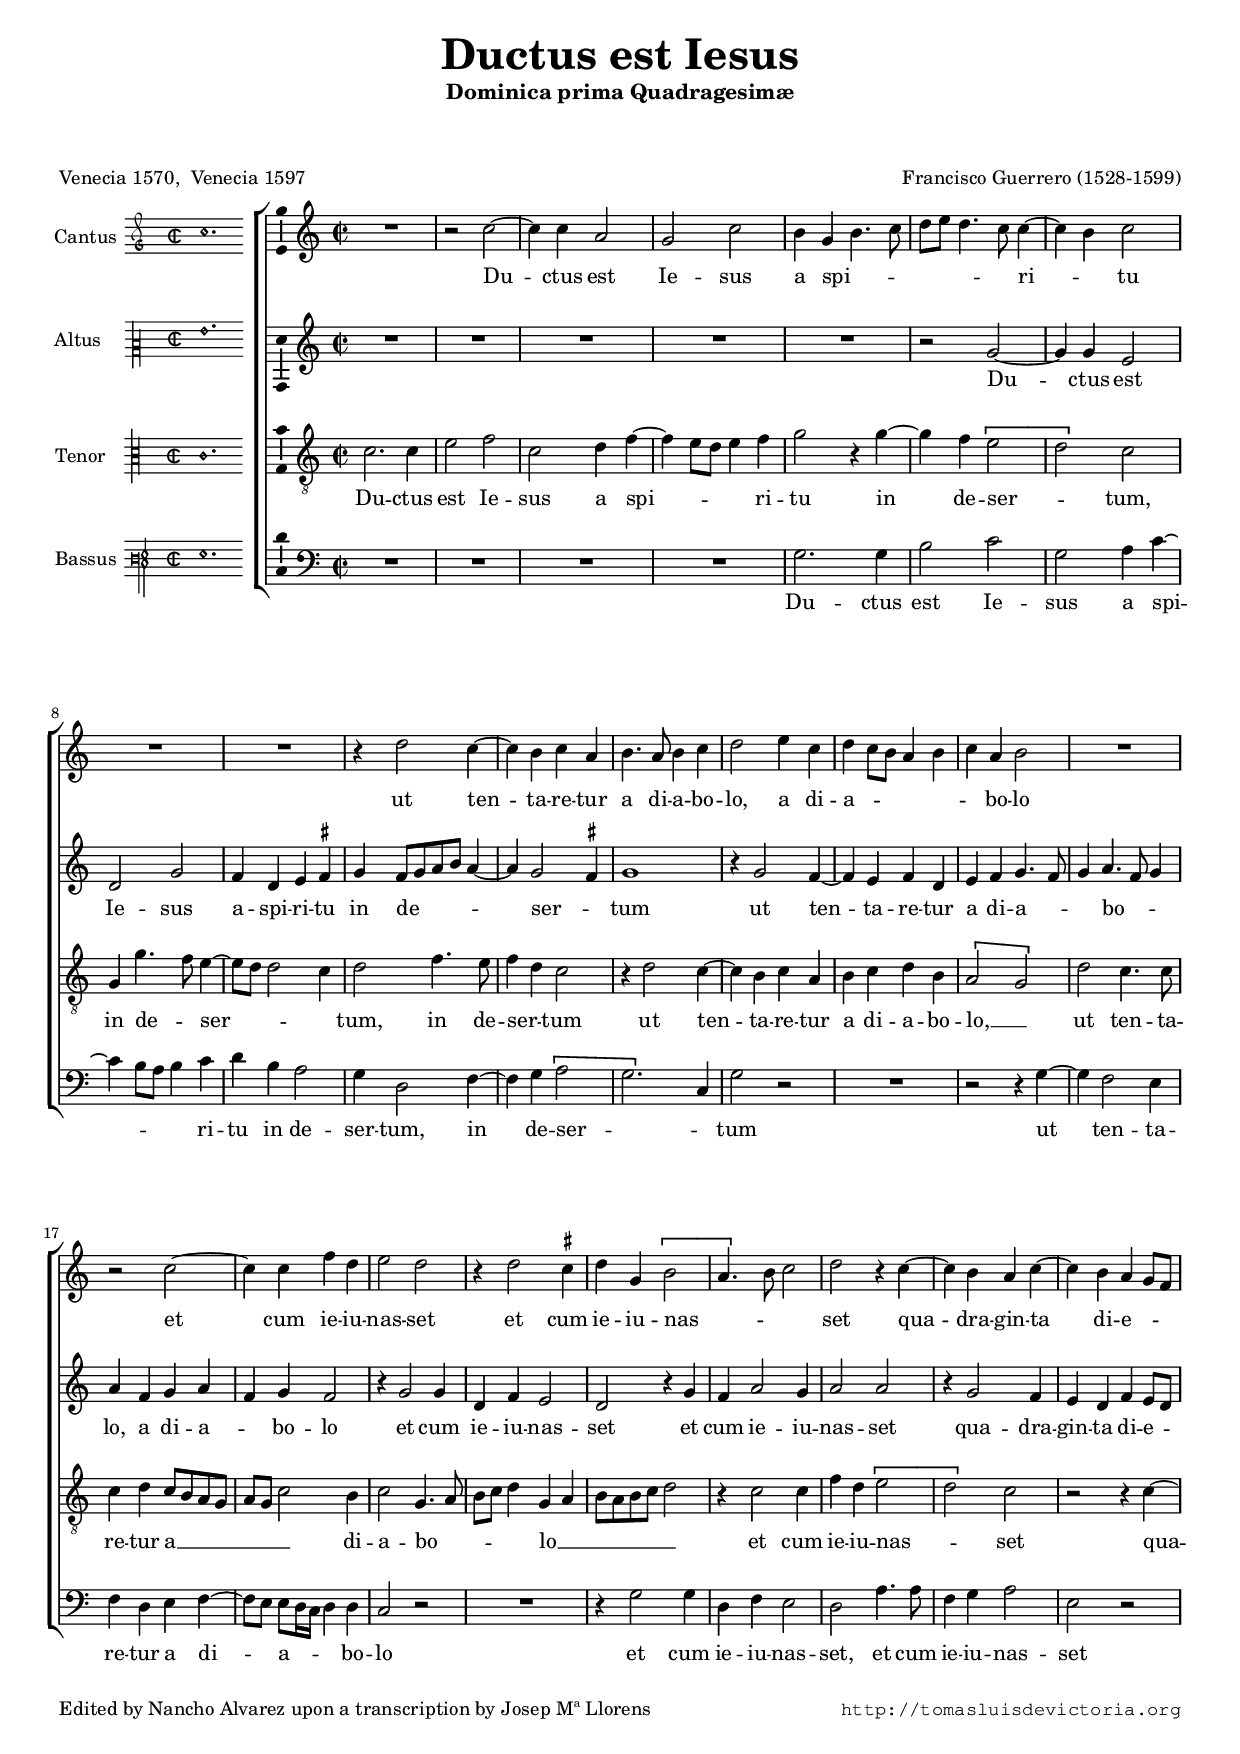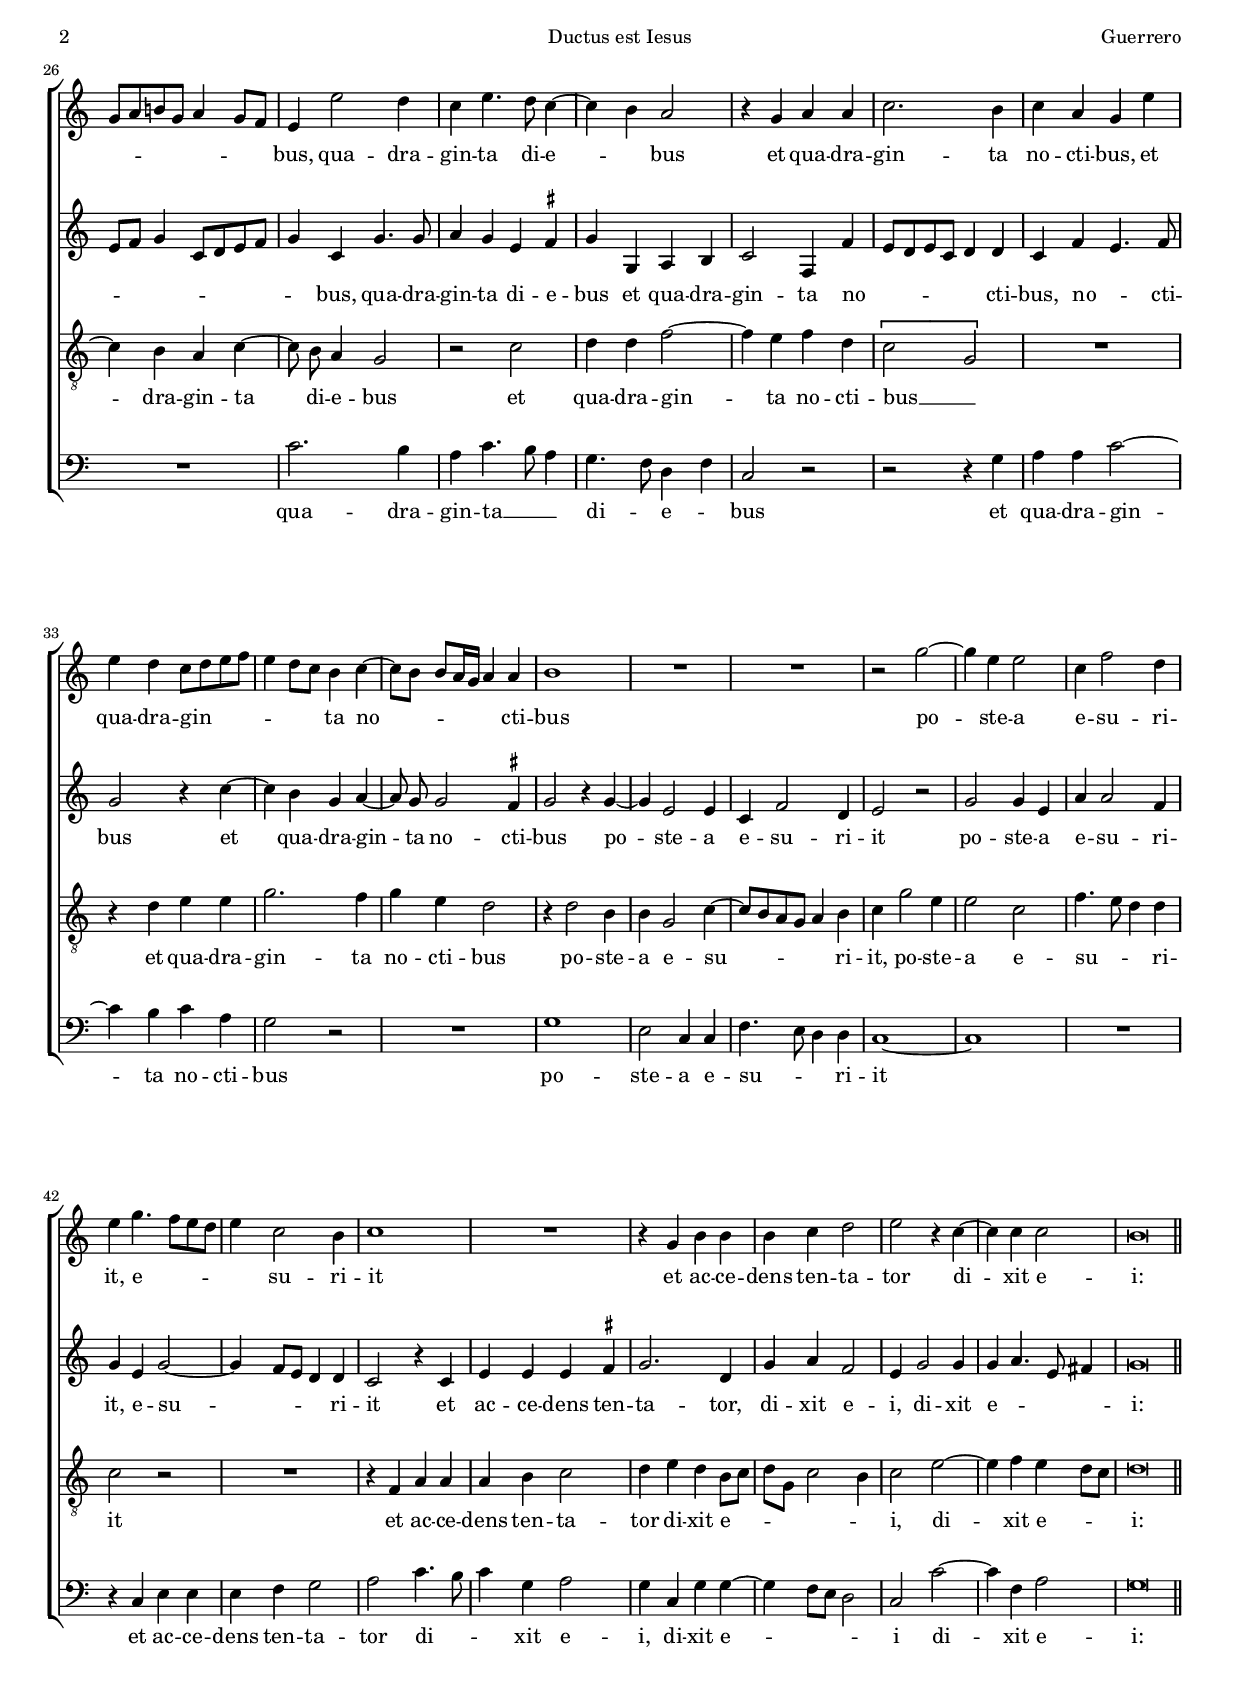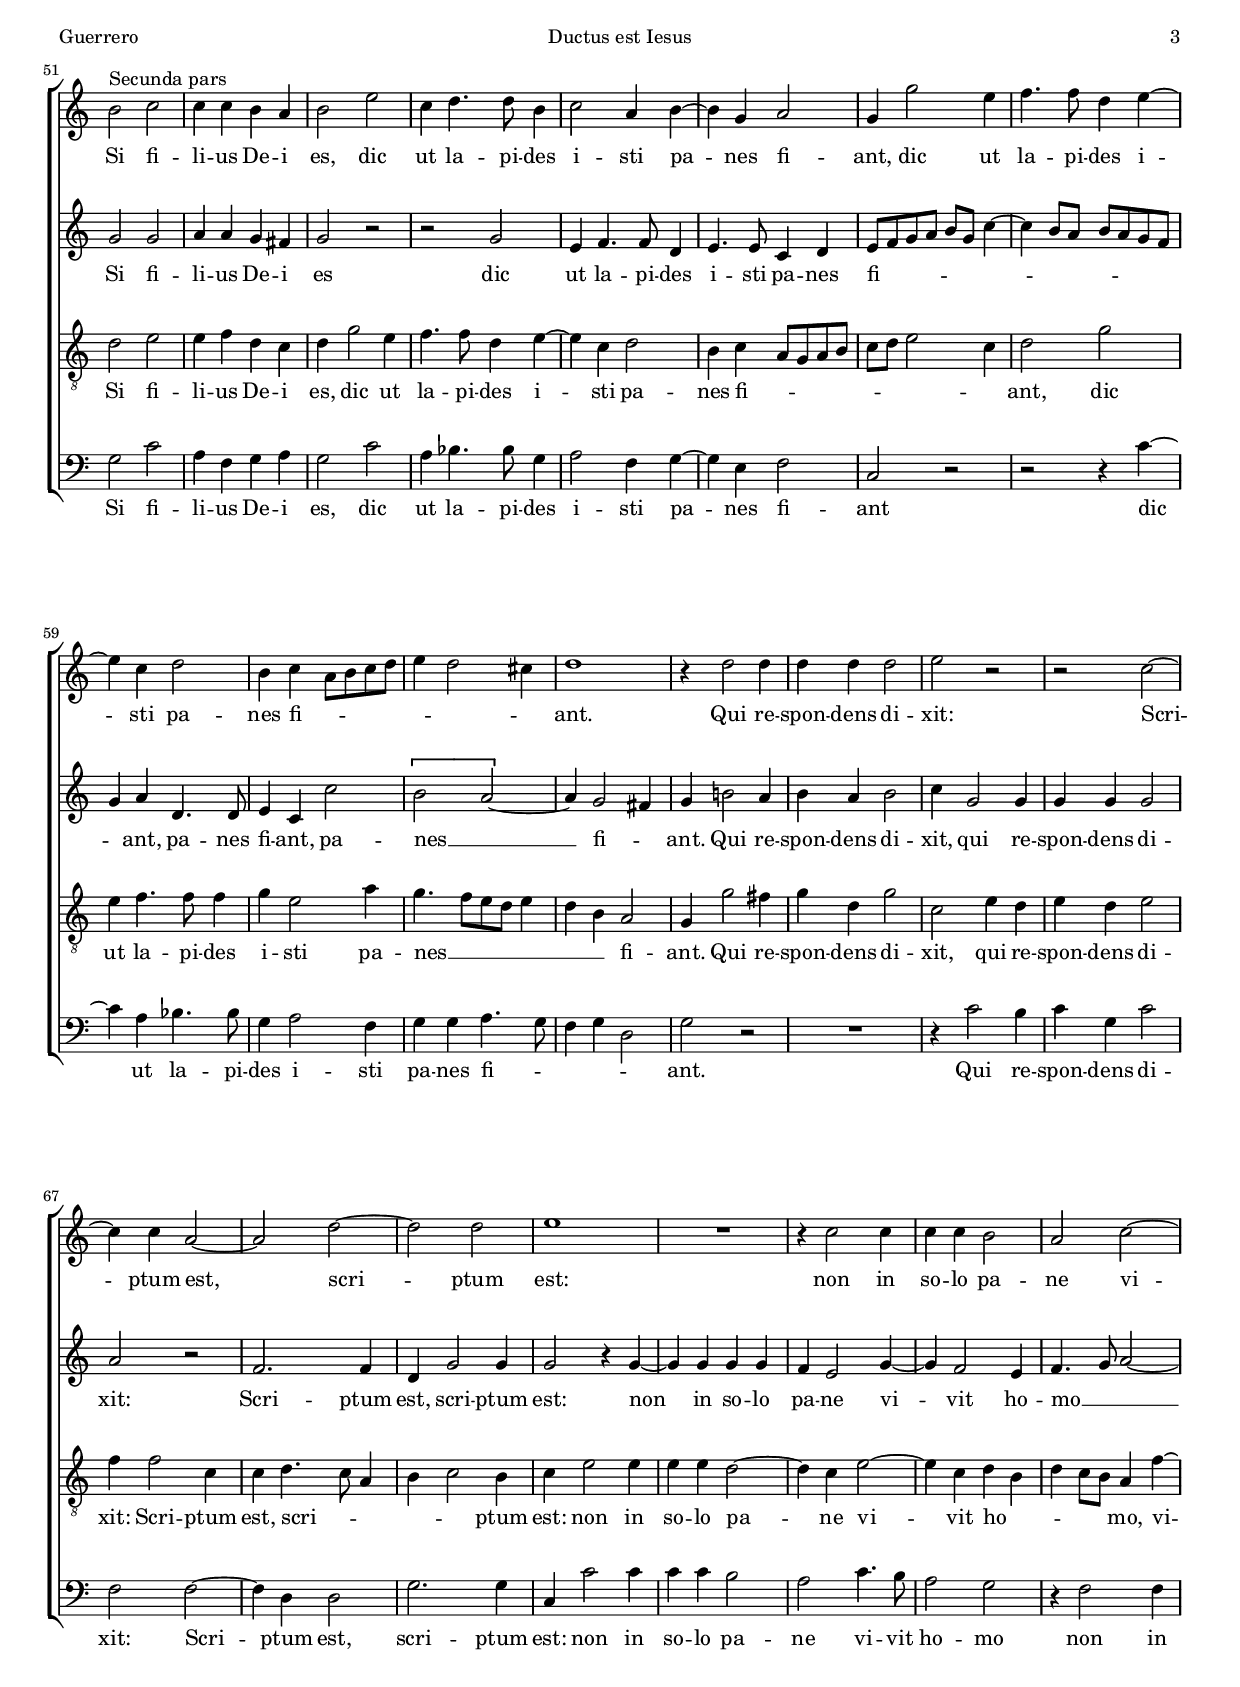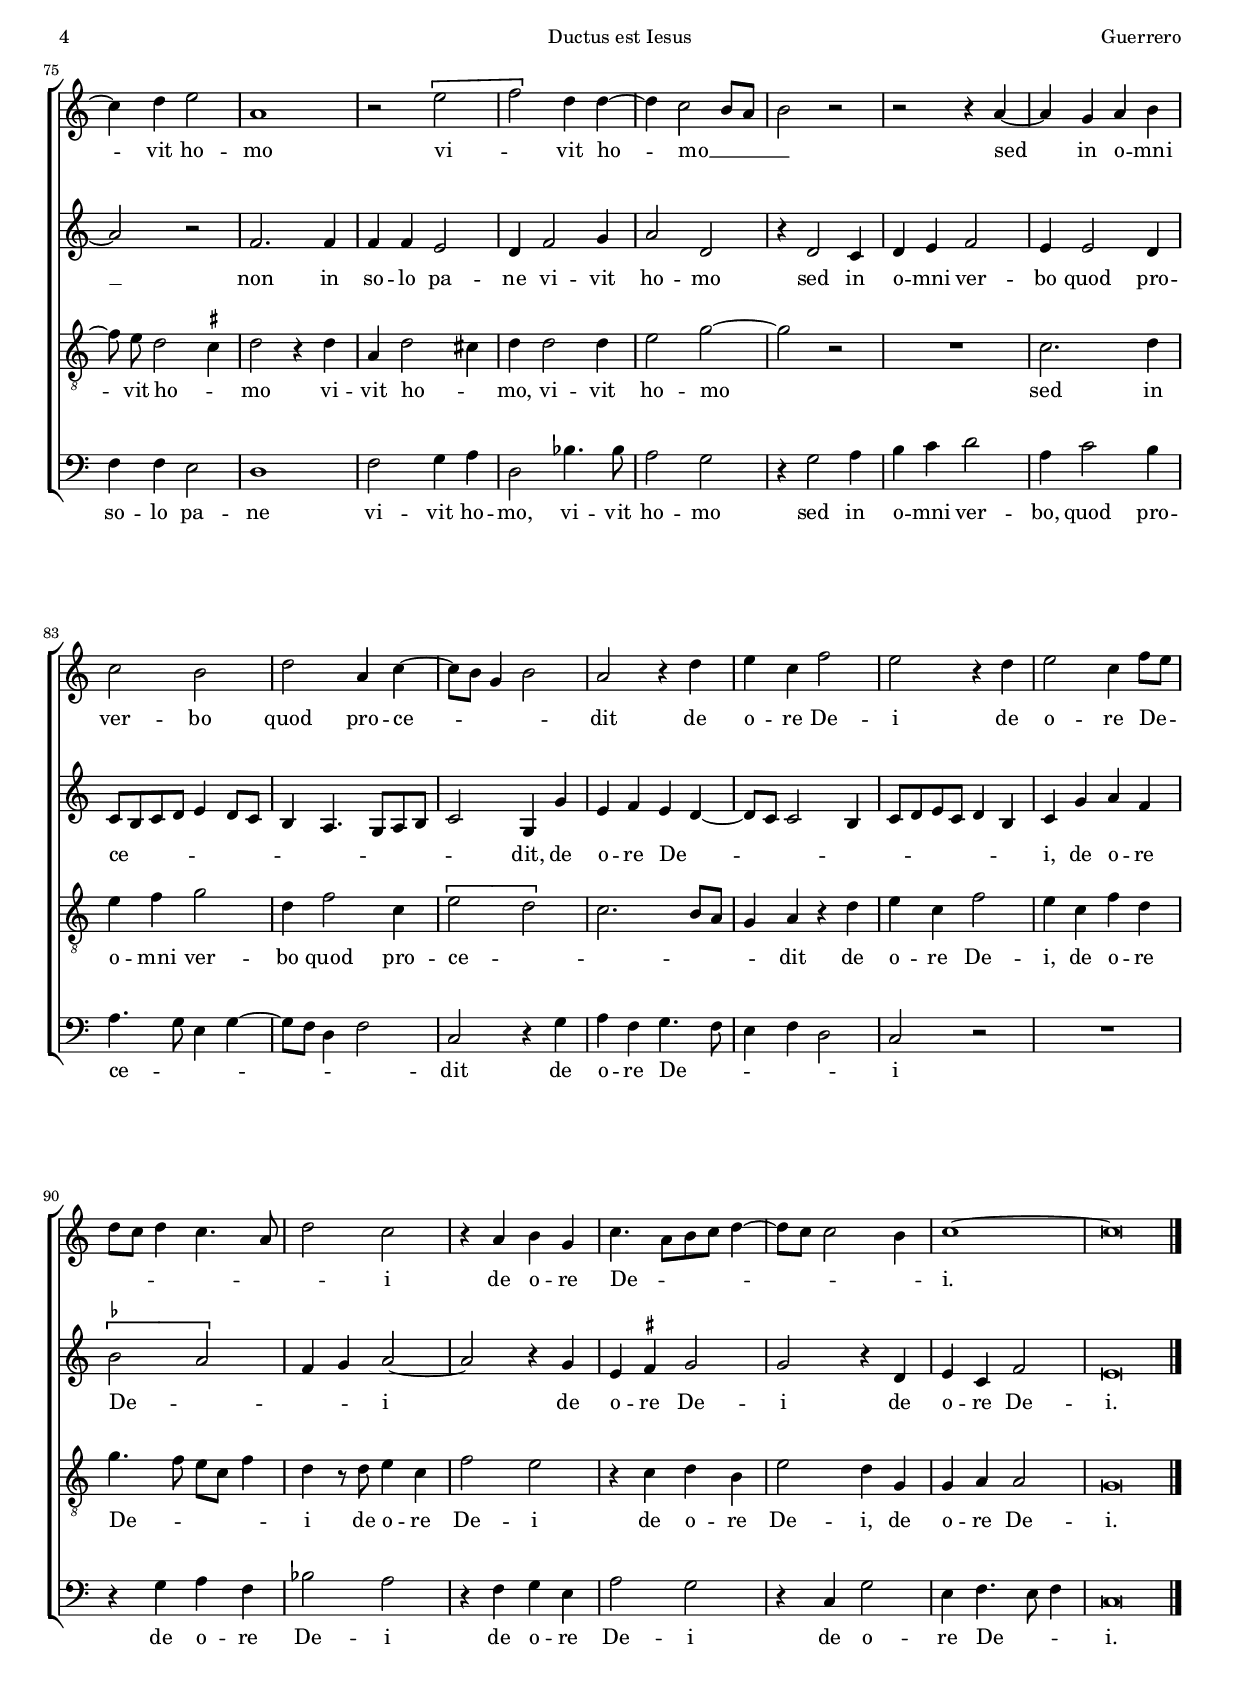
\version "2.24.0"

#(set-default-paper-size "a4")
#(set-global-staff-size 16.5)
#(ly:set-option 'point-and-click #f)
%mobile -s15.5 -i3.3

italicas=\override LyricText.font-shape = #'italic
rectas=\override LyricText.font-shape = #'upright
ss=\once \set suggestAccidentals = ##t
incipitwidth = 20
mtempo={\tempo 4 = 100}
mtempob={\tempo 4 = 50}

htitle="Ductus est Iesus"
hcomposer="Guerrero"

\header {
	title=\markup{\fontsize #3 "Ductus est Iesus"}
	subtitle="Dominica prima Quadragesimæ"
	subsubtitle=\markup{\null \vspace #2 }
	composer="Francisco Guerrero (1528-1599)"
        pdfauthor=\composer
	%opus="(-)"
	poet=\markup{"Venecia 1570,  Venecia 1597"} % Venezia, Antonio Gardano 1570; Venezia Giacomo Vincenzi 1597 
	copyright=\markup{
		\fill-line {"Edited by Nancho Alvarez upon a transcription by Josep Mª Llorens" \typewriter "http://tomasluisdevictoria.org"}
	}
%	tagline=""
}


global={\key c \major \time 2/2 
                \skip 1*50 \bar "||" \break
		\skip 1*46 \bar "|."
}

cantus={
	R1*4/4 |
	r2 c'' ~ |
	c''4 c'' a'2 |
	g' c'' |
%5
	b'4 g' b'4. c''8 |
	d'' e'' d''4. c''8 c''4 ~ |
	c'' b' c''2 |
	R1*4/4 |
	R1*4/4 |
%10
	r4 d''2 c''4 ~ |
	c'' b' c'' a' |
	b'4. a'8 b'4 c'' |
	d''2 e''4 c'' |
	d'' c''8 b' a'4 b' |
%15
	c'' a' b'2 |
	R1*4/4 |
	r2 c'' ~ |
	c''4 c'' f'' d'' |
	e''2 d'' |
%20
	r4 d''2 \ss cis''4 |
	d'' g' \[b'2 |
	a'4.\] b'8 c''2 |
	d'' r4 c'' ~ |
	c'' b' a' c'' ~ |
%25
	c'' b' a' g'8 f' |
	g' a' b'! g' a'4 g'8 f' |
	e'4 e''2 d''4 |
	c'' e''4. d''8 c''4 ~ |
	c'' b' a'2 |
%30
	r4 g' a' a' |
	c''2. b'4 |
	c'' a' g' e'' |
	e'' d'' c''8 d'' e'' f'' |
	e''4 d''8 c'' b'4 c'' ~ |
%35
	 c''8[ b']  b'[ a'16 g'] a'4 a' |
	b'1 |
	R1*4/4 |
	R1*4/4 |
	r2 g'' ~ |
%40
	g''4 e'' e''2 |
	c''4 f''2 d''4 |
	e'' g''4. f''8 e'' d'' |
	e''4 c''2 b'4 |
	c''1 |
%45
	R1*4/4 |
	r4 g' b' b' |
	b' c'' d''2 |
	e'' r4 c'' ~ |
	c'' c'' c''2 |
%50
	b'\breve*1/2 |
	s4*0^\markup{"Secunda pars"}
        b'2 c'' |
	c''4 c'' b' a' |
	b'2 e'' |
	c''4 d''4. d''8 b'4 |
%55
	c''2 a'4 b' ~ |
	b' g' a'2 |
	g'4 g''2 e''4 |
	f''4. f''8 d''4 e'' ~ |
	e'' c'' d''2 |
%60
	b'4 c'' a'8 b' c'' d'' |
	e''4 d''2 cis''4 |
	d''1 |
	r4 d''2 d''4 |
	d'' d'' d''2 |
%65
	e'' r |
	r c'' ~ |
	c''4 c'' a'2 ~ |
	a' d'' ~ |
	d'' d'' |
%70
	e''1 |
	R1*4/4 |
	r4 c''2 c''4 |
	c'' c'' b'2 |
	a' c'' ~ | %\pageBreak
%75
	c''4 d'' e''2 |
	a'1 |
	r2 \[e'' |
	f''\] d''4 d'' ~ |
	d'' c''2 b'8 a' |
%80
	b'2 r |
	r r4 a' ~ |
	a' g' a' b' |
	c''2 b' |
	d'' a'4 c'' ~ |
%85
	c''8 b' g'4 b'2 |
	a' r4 d'' |
	e'' c'' f''2 |
	e'' r4 d'' |
	e''2 c''4 f''8 e'' |
%90
	d'' c'' d''4 c''4. a'8 |
	d''2 c'' |
	r4 a' b' g' |
	c''4.  a'8[ b' c''] d''4 ~ |
	d''8 c'' c''2 b'4 |
%95
	c''1 ~ |
	c''\breve*1/2
}

altus={
	R1*4/4 |
	R1*4/4 |
	R1*4/4 |
	R1*4/4 |
%5
	R1*4/4 |
	r2 g' ~ |
	g'4 g' e'2 |
	d' g' |
	f'4 d' e' \ss fis' |
%10
	g'  f'8[ g' a' b'] a'4 ~ |
	a' g'2 \ss fis'4 |
	g'1 |
	r4 g'2 f'4 ~ |
	f' e' f' d' |
%15
	e' f' g'4. f'8 |
	g'4 a'4. f'8 g'4 |
	a' f' g' a' |
	f' g' f'2 |
	r4 g'2 g'4 |
%20
	d' f' e'2 |
	d' r4 g' |
	f' a'2 g'4 |
	a'2 a' |
	r4 g'2 f'4 |
%25
	e' d' f' e'8 d' |
	e' f' g'4 c'8 d' e' f' |
	g'4 c' g'4. g'8 |
	a'4 g' e' \ss fis' |
	g' g a b |
%30
	c'2 f4 f' |
	e'8 d' e' c' d'4 d' |
	c' f' e'4. f'8 |
	g'2 r4 c'' ~ |
	c'' b' g' a' ~ |
%35
	\set Staff.autoBeaming = ##f
	a'8 g' g'2 \ss fis'4 |
	\set Staff.autoBeaming = ##t
	g'2 r4 g' ~ |
	g' e'2 e'4 |
	c' f'2 d'4 |
	e'2 r |
%40
	g' g'4 e' |
	a' a'2 f'4 |
	g' e' g'2 ~ |
	g'4 f'8 e' d'4 d' |
	c'2 r4 c' |
%45
	e' e' e' \ss fis' |
	g'2. d'4 |
	g' a' f'2 |
	e'4 g'2 g'4 |
	g' a'4. e'8 fis'4 |
%50
	g'\breve*1/2 |
	g'2 g' |
	a'4 a' g' fis' |
	g'2 r |
	r g' |
%55
	e'4 f'4. f'8 d'4 |
	e'4. e'8 c'4 d' |
	e'8 f' g' a' b' g' c''4 ~ |
	c'' b'8 a' b' a' g' f' |
	g'4 a' d'4. d'8 |
%60
	e'4 c' c''2 |
	\[b' a' ~ \]
	a'4 g'2 fis'4 |
	g' b'!2 a'4 |
	b' a' b'2 |
%65
	c''4 g'2 g'4 |
	g' g' g'2 |
	a' r |
	f'2. f'4 |
	d' g'2 g'4 |
%70
	g'2 r4 g' ~ |
	g' g' g' g' |
	f' e'2 g'4 ~ |
	g' f'2 e'4 |
	f'4. g'8 a'2 ~ |
%75
	a' r |
	f'2. f'4 |
	f' f' e'2 |
	d'4 f'2 g'4 |
	a'2 d' |
%80
	r4 d'2 c'4 |
	d' e' f'2 |
	e'4 e'2 d'4 |
	c'8 b c' d' e'4 d'8 c' |
	b4 a4. g8 a b |
%85
	c'2 g4 g' |
	e' f' e' d' ~ |
	d'8 c' c'2 b4 |
	c'8 d' e' c' d'4 b |
	c' g' a' f' |
%90
	\ss \[bes'2 a'\] |
	f'4 g' a'2 ~ |
	a' r4 g' |
	e' \ss fis' g'2 |
	g' r4 d' |
%95
	e' c' f'2 |
	e'\breve*1/2
}

tenor={
	c'2. c'4 |
	e'2 f' |
	c' d'4 f' ~ |
	f' e'8 d' e'4 f' |
%5
	g'2 r4 g' ~ |
	g' f' \[e'2 |
	d'\] c' |
	g4 g'4. f'8 e'4 ~ |
	e'8 d' d'2 c'4 | % CSIC sugiere cis'
%10
	d'2 f'4. e'8 |
	f'4 d' c'2 |
	r4 d'2 c'4 ~ |
	c' b c' a |
	b c' d' b |
%15
	\[a2 g\] |
	d' c'4. c'8 |
	c'4 d' c'8 b a g |
	a g c'2 b4 |
	c'2 g4. a8 |
%20
	b c' d'4 g a |
	b8 a b c' d'2 |
	r4 c'2 c'4 |
	f' d' \[e'2 |
	d'\] c' |
%25
	r r4 c' ~ |
	c' b a c' ~ |
	c'8 \noBeam b a4 g2 |
	r c' |
	d'4 d' f'2 ~ |
%30
	f'4 e' f' d' |
	\[c'2 g\] |
	R1*4/4 |
	r4 d' e' e' |
	g'2. f'4 |
%35
	g' e' d'2 |
	r4 d'2 b4 |
	b g2 c'4 ~ |
	c'8 b a g a4 b |
	c' g'2 e'4 |
%40
	e'2 c' |
	f'4. e'8 d'4 d' |
	c'2 r |
	R1*4/4 |
	r4 f a a |
%45
	a b c'2 |
	d'4 e' d' b8 c' |
	d' g c'2 b4 |
	c'2 e' ~ |
	e'4 f' e' d'8 c' |
%50
	d'\breve*1/2 |
	d'2 e' |
	e'4 f' d' c' |
	d' g'2 e'4 |
	f'4. f'8 d'4 e' ~ |
%55
	e' c' d'2 |
	b4 c' a8 g a b |
	c' d' e'2 c'4 |
	d'2 g' |
	e'4 f'4. f'8 f'4 |
%60
	g' e'2 a'4 |
	g'4.  f'8[ e' d'] e'4 |
	d' b a2 |
	g4 g'2 fis'4 |
	g' d' g'2 |
%65
	c' e'4 d' |
	e' d' e'2 |
	f'4 f'2 c'4 |
	c' d'4. c'8 a4 |
	b c'2 b4 |
%70
	c' e'2 e'4 |
	e' e' d'2 ~ |
	d'4 c' e'2 ~ |
	e'4 c' d' b |
	d' c'8 b a4 f' ~ |
%75
	f'8 \noBeam e' d'2 \ss cis'4 |
	d'2 r4 d' |
	a d'2 cis'4 |
	d' d'2 d'4 |
	e'2 g' ~ |
%80
	g' r |
	R1*4/4 |
	c'2. d'4 |
	e' f' g'2 |
	d'4 f'2 c'4 |
%85
	\[e'2 d'\] |
	c'2. b8 a |
	g4 a r d' |
	e' c' f'2 |
	e'4 c' f' d' |
%90
	g'4.  f'8 e' c' f'4 |
	d' r8 d' e'4 c' |
	f'2 e' |
	r4 c' d' b |
	e'2 d'4 g |
%95
	g a a2 |
	g\breve*1/2
}

bassus={
	R1*4/4 |
	R1*4/4 |
	R1*4/4 |
	R1*4/4 |
%5
	g2. g4 |
	b2 c' |
	g a4 c' ~ |
	c' b8 a b4 c' |
	d' b a2 |
%10
	g4 d2 f4 ~ |
	f g \[a2 |
	g2.\] c4 |
	g2 r |
	R1*4/4 |
%15
	r2 r4 g ~ |
	g f2 e4 |
	f d e f ~ |
	 f8[ e]  e[ d16 c] d4 d |
	c2 r |
%20
	R1*4/4 |
	r4 g2 g4 |
	d f e2 |
	d a4. a8 |
	f4 g a2 |
%25
	e r |
	R1*4/4 |
	c'2. b4 |
	a c'4. b8 a4 |
	g4. f8 d4 f |
%30
	c2 r |
	r r4 g |
	a a c'2 ~ |
	c'4 b c' a |
	g2 r |
%35
	R1*4/4 |
	g1 |
	e2 c4 c |
	f4. e8 d4 d |
	c1 ~ |
%40
	c |
	R1*4/4 |
	r4 c e e |
	e f g2 |
	a c'4. b8 |
%45
	c'4 g a2 |
	g4 c g g ~ |
	g f8 e d2 |
	c c' ~ |
	c'4 f a2 |
%50
	g\breve*1/2 |
	g2 c' |
	a4 f g a |
	g2 c' |
	a4 bes4. bes8 g4 |
%55
	a2 f4 g ~ |
	g e f2 |
	c r |
	r r4 c' ~ |
	c' a bes4. bes8 |
%60
	g4 a2 f4 |
	g g a4. g8 |
	f4 g d2 |
	g r |
	R1*4/4 |
%65
	r4 c'2 b4 |
	c' g c'2 |
	f f ~ |
	f4 d d2 |
	g2. g4 |
%70
	c c'2 c'4 |
	c' c' b2 |
	a c'4. b8 |
	a2 g |
	r4 f2 f4 |
%75
	f f e2 |
	d1 |
	f2 g4 a |
	d2 bes4. bes8 |
	a2 g |
%80
	r4 g2 a4 |
	b c' d'2 |
	a4 c'2 b4 |
	a4. g8 e4 g ~ |
	g8 f d4 f2 |
%85
	c r4 g |
	a f g4. f8 |
	e4 f d2 |
	c r |
	R1*4/4 |
%90
	r4 g a f |
	bes2 a |
	r4 f g e |
	a2 g |
	r4 c g2 |
%95
	e4 f4. e8 f4 |
	c\breve*1/2
}

textocantus=\lyricmode{
Du -- _ ctus est Ie -- sus a spi -- _ _ _ _ _ _ ri -- _ _ tu
ut ten -- _ ta -- re -- tur a di -- a -- bo -- lo,
a di -- a -- _ _ _ _ _ bo -- lo
et _ cum ie -- iu -- nas -- set
et cum ie -- iu -- nas -- _ _ _ set
qua -- _ dra -- gin -- ta _ di -- e -- _ _ _ _ _ _ _ _ _ bus,
qua -- dra -- gin -- ta di -- e -- _ _ bus
et qua -- dra -- gin -- ta no -- cti -- bus,
et qua -- dra -- gin -- _ _ _ _ _ _ ta no -- _ _ _ _ _ _ cti -- bus
po -- _ ste -- a e -- su -- ri -- it,
e -- _ _ _ _ su -- ri -- it
et ac -- ce -- dens ten -- ta -- tor di -- _ xit e -- i:
Si fi -- li -- us De -- i es,
dic ut la -- pi -- des i -- sti pa -- _ nes fi -- ant,
dic ut la -- pi -- des i -- _ sti pa -- nes fi -- _ _ _ _ _ _ _ ant.
Qui re -- spon -- dens
di -- xit:
Scri -- _ ptum est, _
scri -- _ ptum est:
non in so -- lo pa -- ne vi -- _ vit ho -- mo
vi -- _ vit ho -- _ mo __ _ _ _ 
sed _ in o -- mni ver -- bo quod pro -- ce -- _ _ _ _ dit
de o -- re De -- i 
de o -- re De -- _ _ _ _ _ _ _ i
de o -- re De -- _ _ _ _ _ _ _ _ i. _
}

textoaltus=\lyricmode{
Du -- _ ctus est Ie -- sus a -- spi -- ri -- tu
in de -- _ _ _ _ _ ser -- _ tum
ut ten -- _ ta -- re -- tur
a di -- a -- _ _ bo -- _ _ lo,
a di -- a -- _ bo -- lo
et cum ie -- iu -- nas -- set
et cum ie -- iu -- nas -- set
qua -- dra -- gin -- ta di -- e -- _ _ _ _ _ _ _ _ _ bus,
qua -- dra -- gin -- ta di -- e -- bus
et qua -- dra -- gin -- ta no -- _ _ _ _ _ cti -- bus,
no -- _ cti -- bus
et _ qua -- dra -- gin -- _ ta no -- cti -- bus
po -- _ ste -- a e -- su -- ri -- it
po -- ste -- a e -- su -- ri -- it,
e -- su -- _ _ _ _ ri -- it
et ac -- ce -- dens ten -- ta -- tor,
di -- xit e -- i,
di -- xit e -- _ _ _ i:
Si fi -- li -- us De -- i es
dic ut la -- pi -- des i -- sti pa -- nes
fi -- _ _ _ _ _ _ _ _ _ _ _ _ _ _ ant,
pa -- nes fi -- ant, 
pa -- nes __ _ _ fi -- _ ant.
Qui re -- spon -- dens
di -- xit,
qui re -- spon -- dens
di -- xit:
Scri -- ptum est,
scri -- ptum est:
non _ in so -- lo pa -- ne vi -- _ vit ho -- mo __ _ _ _ 
non in so -- lo pa -- ne vi -- vit ho -- mo
sed in o -- mni ver -- bo quod pro -- ce -- _ _ _ _ _ _ _ _ _ _ _ _ dit,
de o -- re De -- _ _ _ _ _ _ _ _ _ _ _ i,
de o -- re De -- _ _ _ i _
de o -- re De -- i
de o -- re De -- i.
}

textotenor=\lyricmode{
Du -- ctus est Ie -- sus a spi -- _ _ _ _ ri -- tu
in _ de -- ser -- _ tum,
in de -- _ ser -- _ _ _ _ tum,
in de -- ser -- _ tum
ut ten -- _ ta -- re -- tur a di -- a -- bo -- lo, __ _
ut ten -- ta -- re -- tur a __ _ _ _ _ _ _ di -- a -- bo -- _ _ _ _ lo __ _ _ _ _ _ _ 
et cum ie -- iu -- nas -- _ set
qua -- _ dra -- gin -- ta _ di -- e -- bus
et qua -- dra -- gin -- _ ta no -- cti -- bus __ _
et qua -- dra -- gin -- ta no -- cti -- bus
po -- ste -- a e -- su -- _ _ _ _ _ ri -- it,
po -- ste -- a e -- su -- _ _ ri -- it
et ac -- ce -- dens ten -- ta -- tor di -- xit e -- _ _ _ _ _ i,
di -- _ xit e -- _ _ i:
Si fi -- li -- us De -- i es,
dic ut la -- pi -- des i -- _ sti pa -- nes fi -- _ _ _ _ _ _ _ _ ant,
dic ut la -- pi -- des i -- sti pa -- nes __ _ _ _ _ _ _ fi -- ant.
Qui re -- spon -- dens
di -- xit,
qui re -- spon -- dens
di -- xit:
Scri -- ptum est,
scri -- _ _ _ _ ptum est:
non in so -- lo pa -- _ ne vi -- _ vit ho -- _ _ _ _ mo,
vi -- _ vit ho -- _ mo
vi -- vit ho -- _ mo,
vi -- vit ho -- mo _
sed in o -- mni ver -- bo quod pro -- ce -- _ _ _ _ _ dit
de o -- re De -- i,
de o -- re De -- _ _ _ _ i
de o -- re De -- i
de o -- re De -- i,
de o -- re De -- i.
}

textobassus=\lyricmode{
Du -- ctus est Ie -- sus a spi -- _ _ _ _ ri -- tu in de -- ser -- tum,
in _ de -- ser -- _ _ tum
ut _ ten -- ta -- re -- tur a di -- _ _ a -- _ _ _ bo -- lo
et cum ie -- iu -- nas -- set,
et cum ie -- iu -- nas -- set
qua -- dra -- gin -- ta __ _ _ di -- _ e -- _ bus
et qua -- dra -- gin -- _ ta no -- cti -- bus
po -- ste -- a e -- su -- _ _ ri -- it _
et ac -- ce -- dens ten -- ta -- tor
di -- _ _ xit e -- i, di -- xit e -- _ _ _ _ i
di -- _ xit e -- i:
Si fi -- li -- us De -- i es,
dic ut la -- pi -- des i -- sti pa -- _ nes fi -- ant
dic _ ut la -- pi -- des i -- sti pa -- nes fi -- _ _ _ _ ant.
Qui re -- spon -- dens di -- xit:
Scri -- _ ptum est,
scri -- ptum est:
non in so -- lo pa -- ne vi -- vit ho -- mo
non in so -- lo pa -- ne vi -- vit ho -- mo,
vi -- vit ho -- mo
sed in o -- mni ver -- bo,
quod pro -- ce -- _ _ _ _ _ _ _ dit
de o -- re De -- _ _ _ _ i
de o -- re De -- i
de o -- re De -- i
de o -- re De -- _ _ i.
}


incipitcantus=\markup{
	\score{
		{ 
		\set Staff.instrumentName="Cantus " % Superius
		\override NoteHead.style = #'neomensural
		\override Staff.TimeSignature.style = #'neomensural
		\cadenzaOn 
		\clef "petrucci-g"
		\key c \major
		\time 2/2
                c''1.
		} 

	\layout { line-width=\incipitwidth indent = 0 }
	}
}

incipitaltus=\markup{
	\score{
		{ 
		\set Staff.instrumentName="Altus    "
		\override NoteHead.style = #'neomensural 
		\override Staff.TimeSignature.style = #'neomensural
		\cadenzaOn 
		\clef "petrucci-c2"
		\key c \major
		\time 2/2
                g'1.
		} 
	\layout { line-width=\incipitwidth indent = 0 }
	}
}


incipittenor=\markup{
	\score{
		{ 
		\set Staff.instrumentName="Tenor   "
		\override NoteHead.style = #'neomensural 
		\override Staff.TimeSignature.style = #'neomensural
		\cadenzaOn 
		\clef "petrucci-c3"
		\key c \major
		\time 2/2
                c'1.
		} 
	\layout { line-width=\incipitwidth indent=0 }
	}
}

incipitbassus=\markup{
	\score{
		{ 
		\set Staff.instrumentName="Bassus "
		\override NoteHead.style = #'neomensural
		\override Staff.TimeSignature.style = #'neomensural
		\cadenzaOn 
		\clef "petrucci-f3"
		\key c \major
		\time 2/2
                g1.
		} 
	\layout { line-width=\incipitwidth indent = 0 }
	}
}

%\layout {
%       \context {\Voice
%               \remove Ligature_bracket_engraver
%               \consists Mensural_ligature_engraver
%       }
%       line-width=\incipitwidth
%       indent = 0
%}

\score {\transpose c' c'{
\new ChoirStaff<<

	\new Staff <<\global
	\new Voice="v1" {
		\set Staff.instrumentName=\incipitcantus
		\clef "treble"
		\cantus }
	\new Lyrics \lyricsto "v1" {\textocantus }
	>>

	\new Staff <<\global
	\new Voice="v2" {
		\set Staff.instrumentName=\incipitaltus
		\clef "treble"
		\altus }
	\new Lyrics \lyricsto "v2" {\textoaltus }
	>>
	
	\new Staff <<\global
	\new Voice="v3" {
		\set Staff.instrumentName=\incipittenor
		\clef "G_8"
		\tenor }
	\new Lyrics \lyricsto "v3" {\textotenor }
	>>

	\new Staff <<\global
	\new Voice="v4" {
		\set Staff.instrumentName=\incipitbassus
		\clef "bass"
		\bassus }
	\new Lyrics \lyricsto "v4" {\textobassus }
	>>
	
>>

	} % transpose

\layout{ 
	\context {\Lyrics 
		\override VerticalAxisGroup.staff-affinity = #UP
		\override VerticalAxisGroup.nonstaff-relatedstaff-spacing =
			#'((basic-distance . 0) (minimum-distance . 0) (padding . 1))
		\override LyricText.font-size = #1.2
		\override LyricHyphen.minimum-distance = #0.5
	}
	\context {\Score 
		tempoHideNote = ##t
		\override BarNumber.padding = #2 
	}
	\context {\Voice 
		melismaBusyProperties = #'()
		%autoBeaming = ##f
	}
	\context {\Staff 
                %\RemoveEmptyStaves
                %\override VerticalAxisGroup.remove-first = ##t
		\override VerticalAxisGroup.staff-staff-spacing =
			#'((basic-distance . 12) (minimum-distance . 0) (padding . 1))
		\consists Ambitus_engraver 
		\override LigatureBracket.padding = #1
	}
}

%\midi { \mtempo }

}


\paper{
	evenHeaderMarkup=\markup  \fill-line { \fromproperty #'page:page-number-string \htitle \hcomposer }
	oddHeaderMarkup= \markup  \fill-line { \unless \on-first-page \hcomposer \unless \on-first-page \htitle \unless \on-first-page \fromproperty #'page:page-number-string }
	%system-count=20
	%page-count = 8
	ragged-last-bottom = ##f
	indent=3.5\cm
	system-system-spacing =
	#'((basic-distance . 20) (minimum-distance . 0) (padding . 5))
	top-system-spacing = % header
	#'((basic-distance . 8) (minimum-distance . 0) (padding . 0))
	last-bottom-spacing = % footer
	#'((basic-distance . 12) (minimum-distance . 0) (padding . 0))
	markup-system-spacing.padding = #1.5
}
